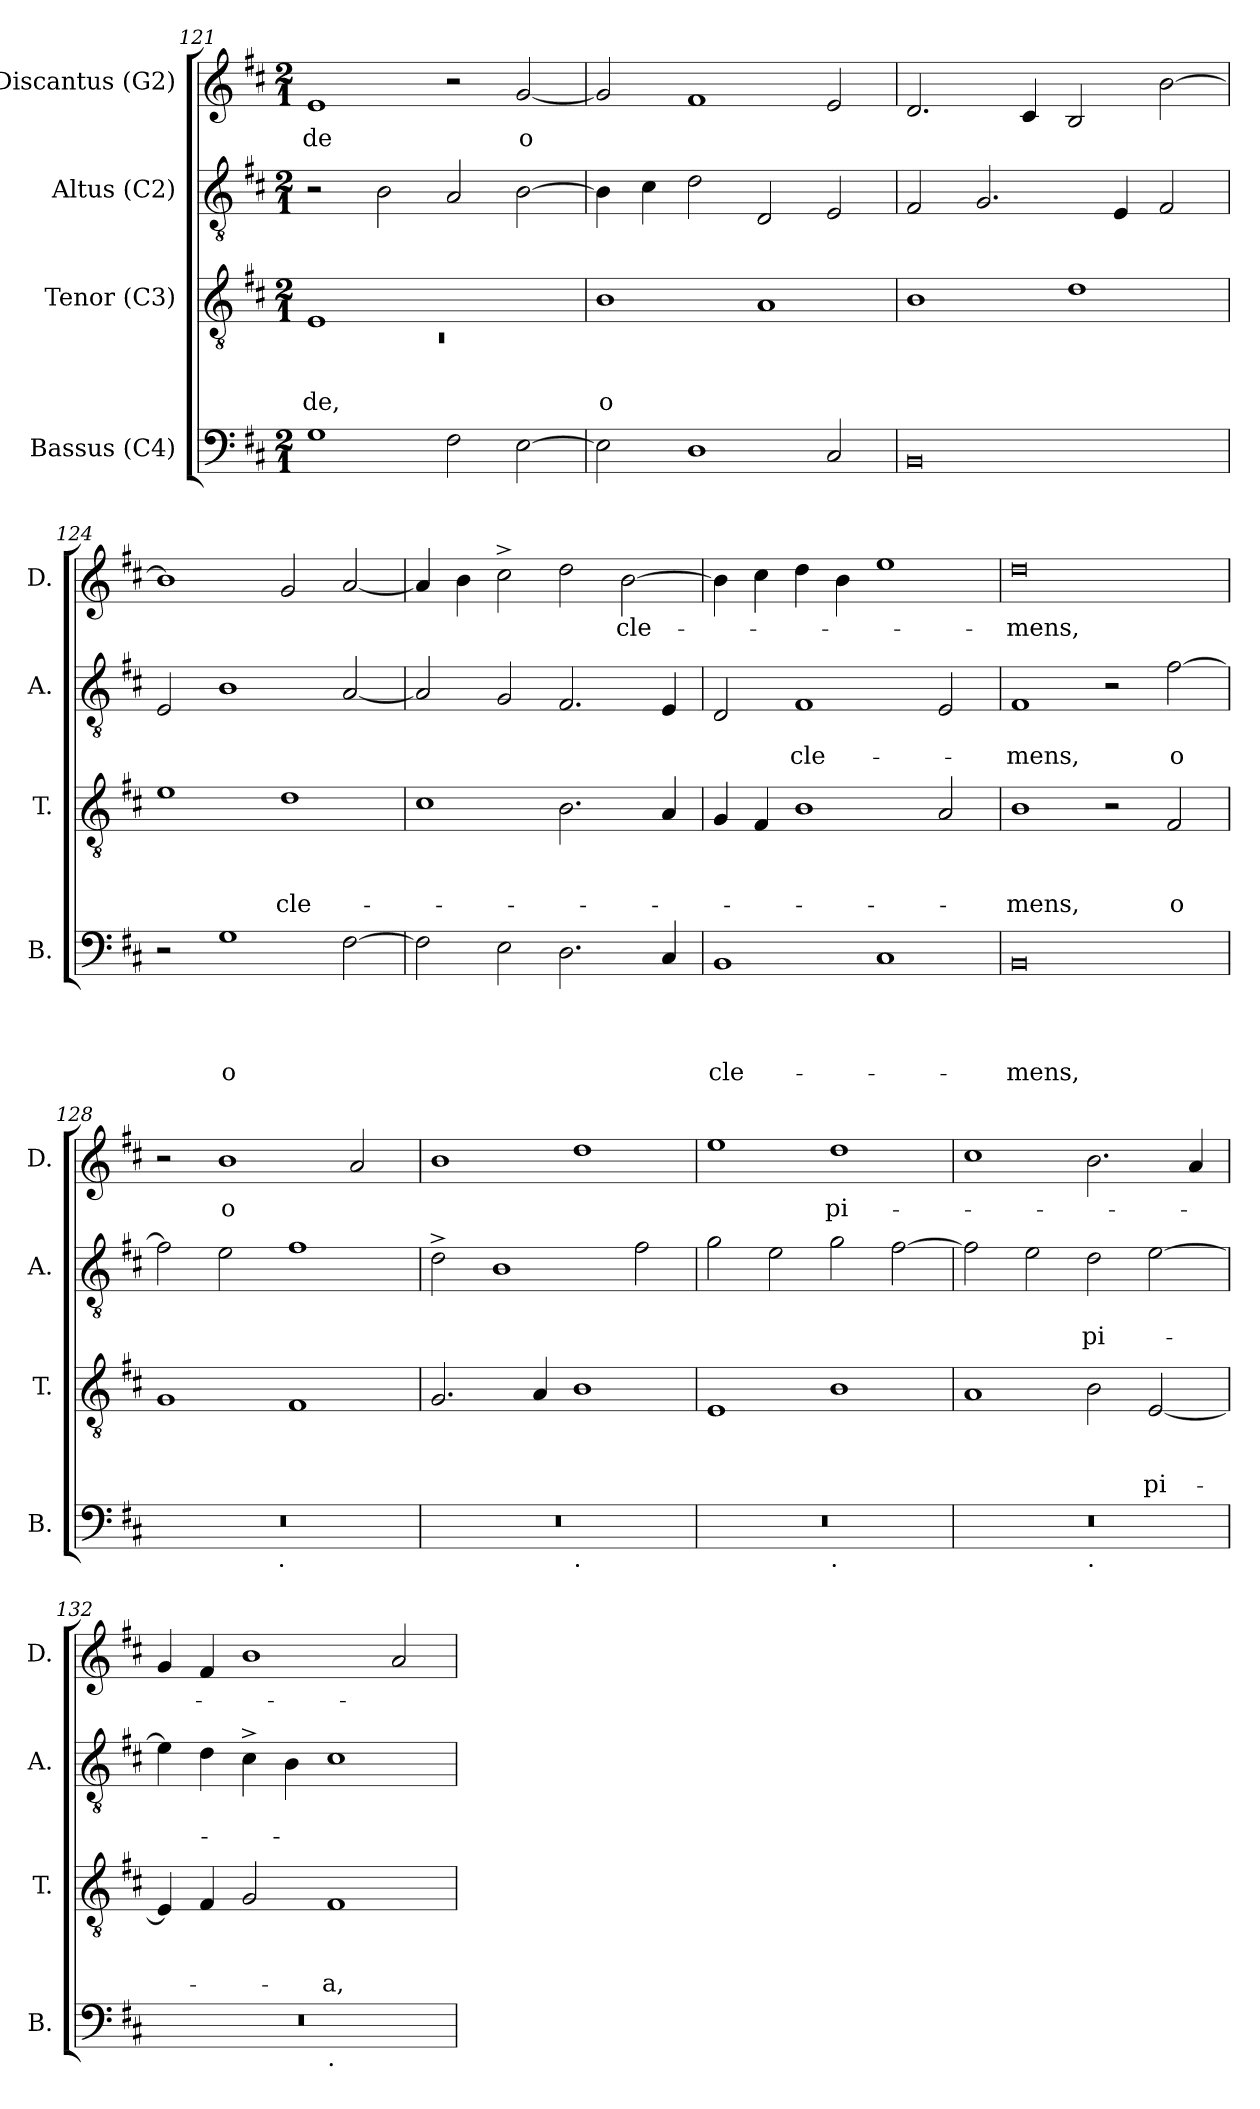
**kern	**text	**text	**text	**text	**kern	**text	**text	**text	**kern	**text	**text	**kern	**text
*part4	*part4	*part4	*part4	*part4	*part3	*part3	*part3	*part3	*part2	*part2	*part2	*part1	*part1
*staff4	*staff4	*staff4	*staff4	*staff4	*staff3	*staff3	*staff3	*staff3	*staff2	*staff2	*staff2	*staff1	*staff1
*I"Bassus (C4)	*	*	*	*	*I"Tenor (C3)	*	*	*	*I"Altus (C2)	*	*	*I"Discantus (G2)	*
*I'B.	*	*	*	*	*I'T.	*	*	*	*I'A.	*	*	*I'D.	*
*clefF4	*	*	*	*	*clefGv2	*	*	*	*clefGv2	*	*	*clefG2	*
*k[f#c#]	*	*	*	*	*k[f#c#]	*	*	*	*k[f#c#]	*	*	*k[f#c#]	*
*D:	*	*	*	*	*D:	*	*	*	*D:	*	*	*D:	*
*M2/1	*	*	*	*	*M2/1	*	*	*	*M2/1	*	*	*M2/1	*
=121	=121	=121	=121	=121	=121	=121	=121	=121	=121	=121	=121	=121	=121
*	*	*	*	*	*^	*	*	*	*	*	*	*	*
!	!	!	!	!	!	!LO:N:vis=1	!	!	!LO:LY:b	!	!	!	!	!LO:LY:b
1G	.	.	.	.	1E	0rC	.	.	-de,	2r	.	.	1e	-de
.	.	.	.	.	.	.	.	.	.	2B>\	.	.	.	.
2F#\	.	.	.	.	1ryy	.	.	.	.	2A/	.	.	2r	.
!	!	!	!	!	!	!	!	!	!	!	!	!	!	!LO:LY:b
[>2E\	.	.	.	.	.	.	.	.	.	[>2B\	.	.	[<2g/	o
*	*	*	*	*	*v	*v	*	*	*	*	*	*	*	*
=122	=122	=122	=122	=122	=122	=122	=122	=122	=122	=122	=122	=122	=122
!	!	!	!	!	!	!	!	!LO:LY:b:rj	!	!	!	!	!
2E\]	.	.	.	.	1B	.	.	o	4B\]	.	.	2g/]	.
.	.	.	.	.	.	.	.	.	4c#\	.	.	.	.
1D	.	.	.	.	.	.	.	.	2d\	.	.	1f#	.
.	.	.	.	.	1A	.	.	.	2D/	.	.	.	.
2C#/	.	.	.	.	.	.	.	.	2E/	.	.	2e/	.
=123	=123	=123	=123	=123	=123	=123	=123	=123	=123	=123	=123	=123	=123
0BB	.	.	.	.	1B	.	.	.	2F#/	.	.	2.d/	.
.	.	.	.	.	.	.	.	.	2.G/	.	.	.	.
.	.	.	.	.	.	.	.	.	.	.	.	4c#/	.
.	.	.	.	.	1d	.	.	.	.	.	.	2B/	.
.	.	.	.	.	.	.	.	.	4E/	.	.	.	.
.	.	.	.	.	.	.	.	.	2F#/	.	.	[>2b\	.
!!LO:PB:g=z
=124	=124	=124	=124	=124	=124	=124	=124	=124	=124	=124	=124	=124	=124
2r	.	.	.	.	1e	.	.	.	2E/	.	.	1b]	.
!	!	!	!	!LO:LY:b:rj	!	!	!	!	!	!	!	!	!
1G	.	.	.	-o	.	.	.	.	1B	.	.	.	.
!	!	!	!	!	!	!	!	!LO:LY:b	!	!	!	!	!
.	.	.	.	.	1d	.	.	cle-	.	.	.	2g/	.
[>2F#\	.	.	.	.	.	.	.	.	[<2A/	.	.	[<2a/	.
=125	=125	=125	=125	=125	=125	=125	=125	=125	=125	=125	=125	=125	=125
2F#\]	.	.	.	.	1c#	.	.	.	2A/]	.	.	4a/]	.
.	.	.	.	.	.	.	.	.	.	.	.	4b\	.
2E\	.	.	.	.	.	.	.	.	2G/	.	.	2cc#^>\	.
2.D\	.	.	.	.	2.B\	.	.	.	2.F#/	.	.	2dd\	.
!	!	!	!	!	!	!	!	!	!	!	!	!	!LO:LY:b
.	.	.	.	.	.	.	.	.	.	.	.	[>2b\	cle-
4C#/	.	.	.	.	4A/	.	.	.	4E/	.	.	.	.
=126	=126	=126	=126	=126	=126	=126	=126	=126	=126	=126	=126	=126	=126
!	!	!	!	!LO:LY:b	!	!	!	!	!	!	!	!	!
1BB	.	.	.	cle-	4G/	.	.	.	2D/	.	.	4b\]	.
.	.	.	.	.	4F#/	.	.	.	.	.	.	4cc#\	.
!	!	!	!	!	!	!	!	!	!	!	!LO:LY:b	!	!
.	.	.	.	.	1B	.	.	.	1F#	.	-cle-	4dd\	.
.	.	.	.	.	.	.	.	.	.	.	.	4b\	.
1C#	.	.	.	.	.	.	.	.	.	.	.	1ee	.
.	.	.	.	.	2A/	.	.	.	2E/	.	.	.	.
=127	=127	=127	=127	=127	=127	=127	=127	=127	=127	=127	=127	=127	=127
!	!	!	!	!LO:LY:b	!	!	!	!LO:LY:b	!	!	!LO:LY:b	!	!LO:LY:b
0BB	.	.	.	-mens,	1B	.	.	-mens,	1F#	.	-mens,	0dd	-mens,
.	.	.	.	.	2r	.	.	.	2r	.	.	.	.
!	!	!	!	!	!	!	!	!LO:LY:b	!	!	!LO:LY:b	!	!
.	.	.	.	.	2F#/	.	.	o	[>2f#\	.	o	.	.
=128	=128	=128	=128	=128	=128	=128	=128	=128	=128	=128	=128	=128	=128
*^	*	*	*	*	*	*	*	*	*	*	*	*	*
0r	2ryy	.	.	.	.	1G	.	.	.	2f#\]	.	.	2r	.
!	!	!	!	!	!	!	!	!	!	!	!	!	!	!LO:LY:b:rj
.	4...ryy	.	.	.	.	.	.	.	.	2e\	.	.	1b	o
!	!LO:TX:b:t=.	!	!	!	!	!	!	!	!	!	!	!	!	!
.	1ryy	.	.	.	.	.	.	.	.	.	.	.	.	.
.	.	.	.	.	.	1F#	.	.	.	1f#	.	.	.	.
.	.	.	.	.	.	.	.	.	.	.	.	.	2a/	.
.	32ryy	.	.	.	.	.	.	.	.	.	.	.	.	.
!!LO:LB:g=z
=129	=129	=129	=129	=129	=129	=129	=129	=129	=129	=129	=129	=129	=129	=129
0r	1ryy	.	.	.	.	2.G/	.	.	.	2d^>\	.	.	1b	.
.	.	.	.	.	.	.	.	.	.	1B	.	.	.	.
.	.	.	.	.	.	4A/	.	.	.	.	.	.	.	.
!	!LO:TX:b:t=.	!	!	!	!	!	!	!	!	!	!	!	!	!
.	1ryy	.	.	.	.	1B	.	.	.	.	.	.	1dd	.
.	.	.	.	.	.	.	.	.	.	2f#\	.	.	.	.
=130	=130	=130	=130	=130	=130	=130	=130	=130	=130	=130	=130	=130	=130	=130
0r	1ryy	.	.	.	.	1E	.	.	.	2g\	.	.	1ee	.
.	.	.	.	.	.	.	.	.	.	2e\	.	.	.	.
!	!LO:TX:b:t=.	!	!	!	!	!	!	!	!	!	!	!	!	!
!	!	!	!	!	!	!	!	!	!	!	!	!	!	!LO:LY:b
.	1ryy	.	.	.	.	1B	.	.	.	2g\	.	.	1dd	pi-
.	.	.	.	.	.	.	.	.	.	[>2f#\	.	.	.	.
=131	=131	=131	=131	=131	=131	=131	=131	=131	=131	=131	=131	=131	=131	=131
0r	1ryy	.	.	.	.	1A	.	.	.	2f#\]	.	.	1cc#	.
.	.	.	.	.	.	.	.	.	.	2e\	.	.	.	.
!	!LO:TX:b:t=.	!	!	!	!	!	!	!	!	!	!	!	!	!
!	!	!	!	!	!	!	!	!	!	!	!	!LO:LY:b	!	!
.	1ryy	.	.	.	.	2B\	.	.	.	2d\	.	pi-	2.b\	.
!	!	!	!	!	!	!	!	!	!LO:LY:b	!	!	!	!	!
.	.	.	.	.	.	[<2E/	.	.	pi-	[>2e\	.	.	.	.
.	.	.	.	.	.	.	.	.	.	.	.	.	4a/	.
=132	=132	=132	=132	=132	=132	=132	=132	=132	=132	=132	=132	=132	=132	=132
0r	1ryy	.	.	.	.	4E/]	.	.	.	4e\]	.	.	4g/	.
.	.	.	.	.	.	4F#/	.	.	.	4d\	.	.	4f#/	.
.	.	.	.	.	.	2G/	.	.	.	4c#^>\	.	.	1b	.
.	.	.	.	.	.	.	.	.	.	4B\	.	.	.	.
!	!LO:TX:b:t=.	!	!	!	!	!	!	!	!	!	!	!	!	!
!	!	!	!	!	!	!	!	!	!LO:LY:b	!	!	!	!	!
.	1ryy	.	.	.	.	1F#	.	.	-a,	1c#	.	.	.	.
.	.	.	.	.	.	.	.	.	.	.	.	.	2a/	.
*v	*v	*	*	*	*	*	*	*	*	*	*	*	*	*
=	=	=	=	=	=	=	=	=	=	=	=	=	=
*-	*-	*-	*-	*-	*-	*-	*-	*-	*-	*-	*-	*-	*-
